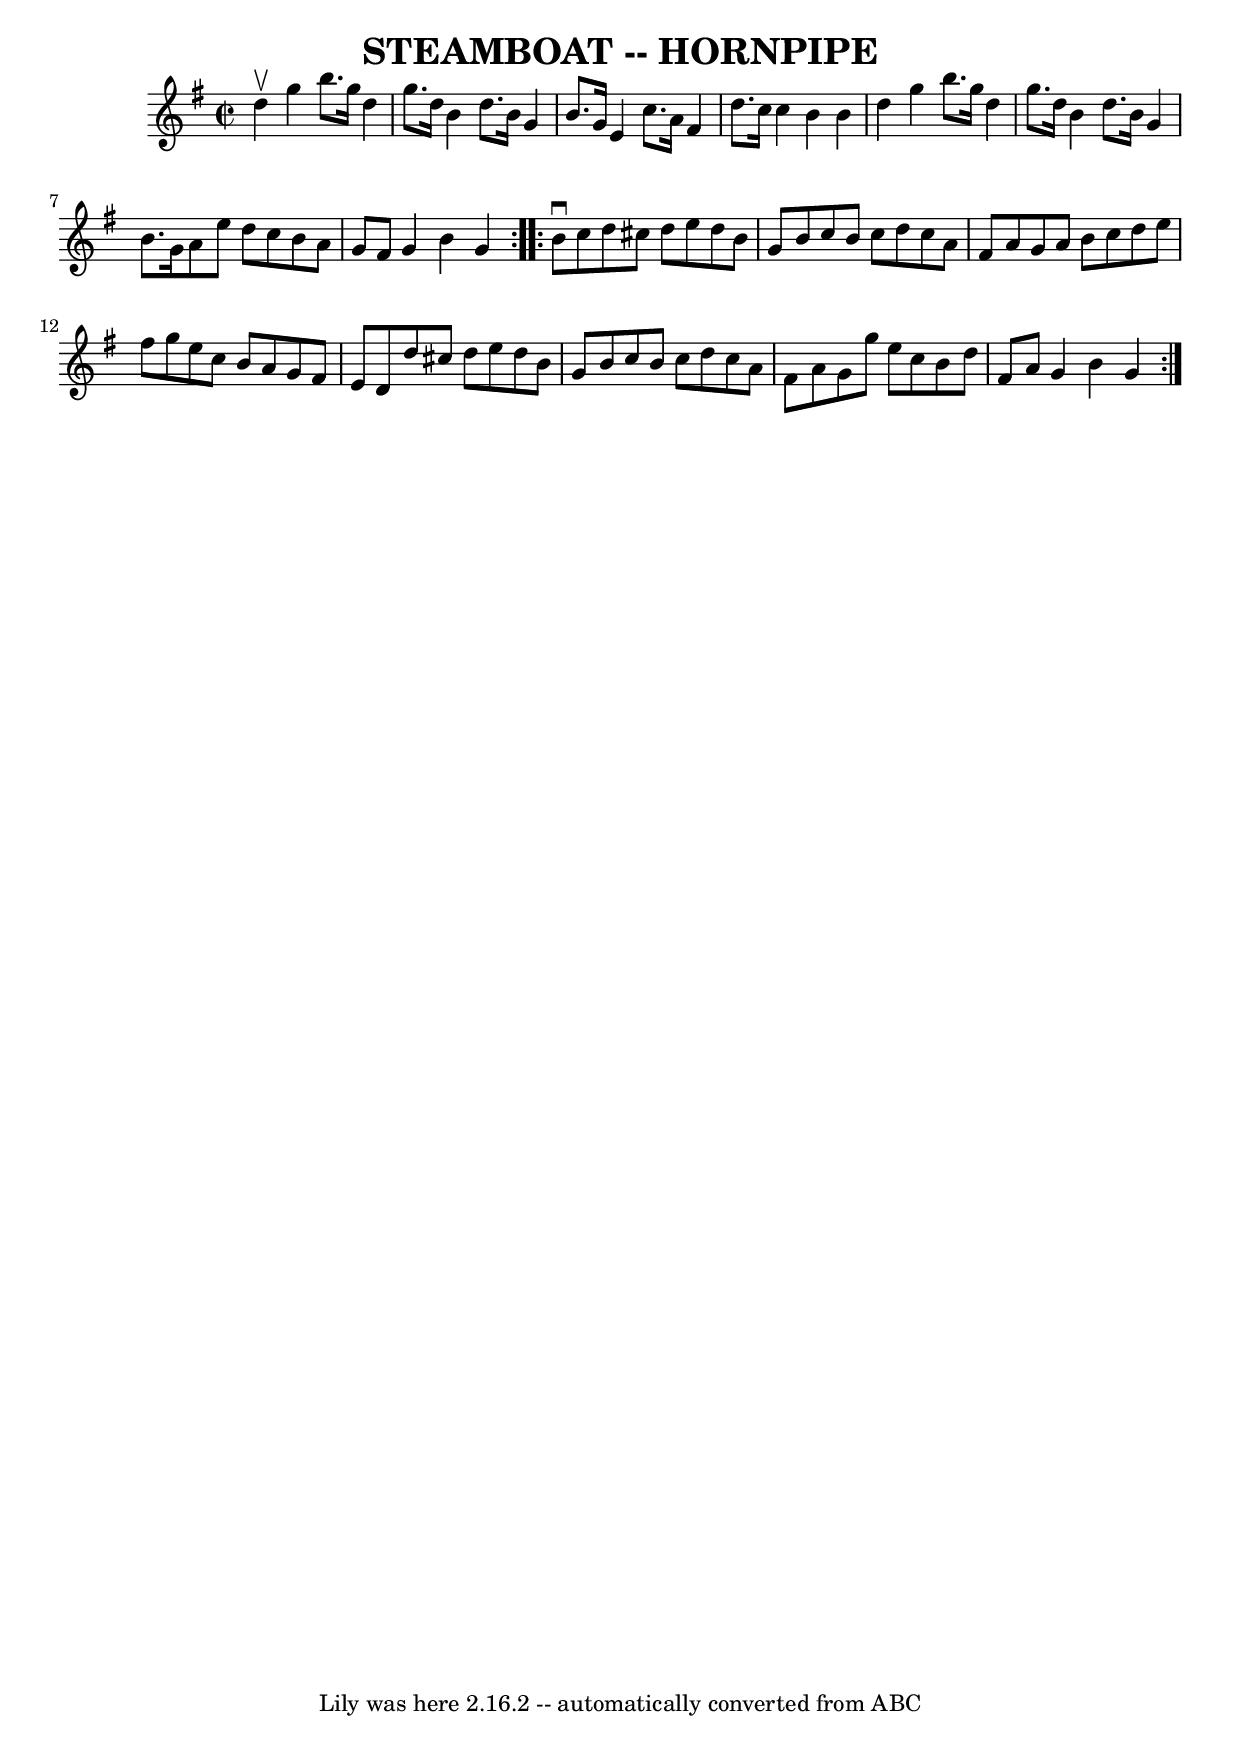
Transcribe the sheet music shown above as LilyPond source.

\version "2.16.2"
\include "Mammoth.ily"
\header {
  %% book = "Ryan's Mammoth Collection of Fiddle Tunes"
 crossRefNumber = "1"
 footnotes = ""
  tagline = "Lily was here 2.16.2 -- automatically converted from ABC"
  title = "STEAMBOAT -- HORNPIPE"

}
voicedefault =  {



  \repeat volta 2 {

    \override Staff.TimeSignature #'style = #'C
    \time 2/2 
    \key g \major d''4^\upbow        |
 g''4 b''8. g''16 d''4 g''8. d''16     |
 b'4 d''8. b'16 g'4 b'8. g'16     |
 e'4 c''8. a'16 fs'4 d''8. c''16    |
 c''4 b'4 b'4 d''4    |  |
 g''4 b''8. g''16 d''4 g''8. d''16     |
 b'4 d''8. b'16 g'4 b'8. g'16     |
 a'8 e''8 d''8 c''8 b'8 a'8 g'8 fs'8     |
 g'4 b'4 g'4    
  }     
  \repeat volta 2 { b'8^\downbow c''8    |
 d''8 cs''8 d''8 e''8 d''8 b'8 g'8 b'8     |
 c''8 b'8 c''8 d''8 c''8 a'8 fs'8 a'8     |
 g'8 a'8 b'8 c''8 d''8 e''8 fs''8 g''8     |
 e''8 c''8 b'8 a'8 g'8 fs'8 e'8 d'8    |
     |
 d''8 cs''8 d''8 e''8 d''8 b'8 g'8 b'8     |
 c''8 b'8 c''8 d''8 c''8 a'8 fs'8 a'8     |
 g'8 g''8 e''8 c''8 b'8 d''8 fs'8 a'8     |
 g'4 b'4 g'4    
  }   

}

\score{
  <<

    \context Staff="default"
    {
      \voicedefault 
      
    }

  >>
  \layout {
    
  }
  \midi {
  }

}
